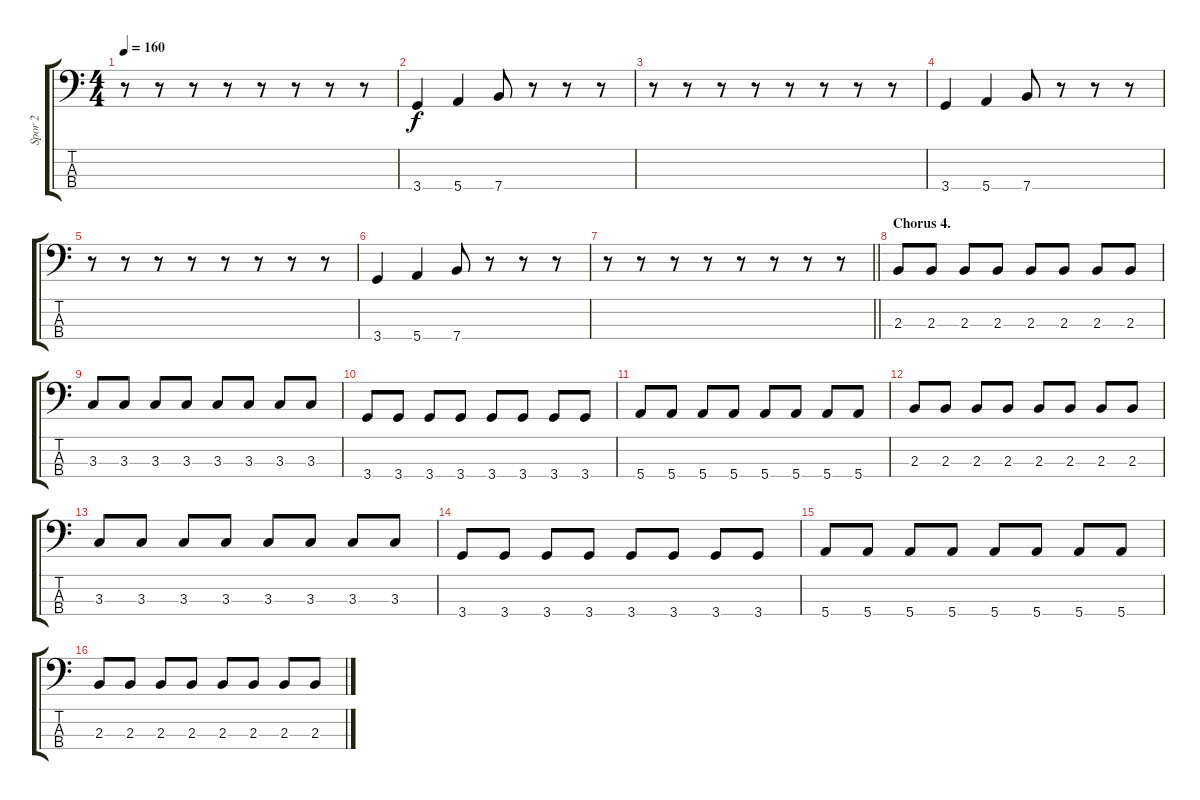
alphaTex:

\track ("Spor 2" "Spor 2") {instrument electricbasspick}
\staff {score tabs}
\tuning (G2 D2 A1 E1) {hide}
\ts (4 4)
\tempo 160
\clef f4
\ks c
r.8{dy f} r.8 r.8 r.8 r.8 r.8 r.8 r.8 |
3.4.4 5.4.4 7.4.8 r.8 r.8 r.8 |
r.8 r.8 r.8 r.8 r.8 r.8 r.8 r.8 |
3.4.4 5.4.4 7.4.8 r.8 r.8 r.8 |
r.8 r.8 r.8 r.8 r.8 r.8 r.8 r.8 |
3.4.4 5.4.4 7.4.8 r.8 r.8 r.8 |
\barLineRight lightlight
r.8 r.8 r.8 r.8 r.8 r.8 r.8 r.8 |
\section ("" "Chorus 4.")
2.3.8 2.3.8 2.3.8 2.3.8 2.3.8 2.3.8 2.3.8 2.3.8 |
3.3.8 3.3.8 3.3.8 3.3.8 3.3.8 3.3.8 3.3.8 3.3.8 |
3.4.8 3.4.8 3.4.8 3.4.8 3.4.8 3.4.8 3.4.8 3.4.8 |
5.4.8 5.4.8 5.4.8 5.4.8 5.4.8 5.4.8 5.4.8 5.4.8 |
2.3.8 2.3.8 2.3.8 2.3.8 2.3.8 2.3.8 2.3.8 2.3.8 |
3.3.8 3.3.8 3.3.8 3.3.8 3.3.8 3.3.8 3.3.8 3.3.8 |
3.4.8 3.4.8 3.4.8 3.4.8 3.4.8 3.4.8 3.4.8 3.4.8 |
5.4.8 5.4.8 5.4.8 5.4.8 5.4.8 5.4.8 5.4.8 5.4.8 |
2.3.8 2.3.8 2.3.8 2.3.8 2.3.8 2.3.8 2.3.8 2.3.8
